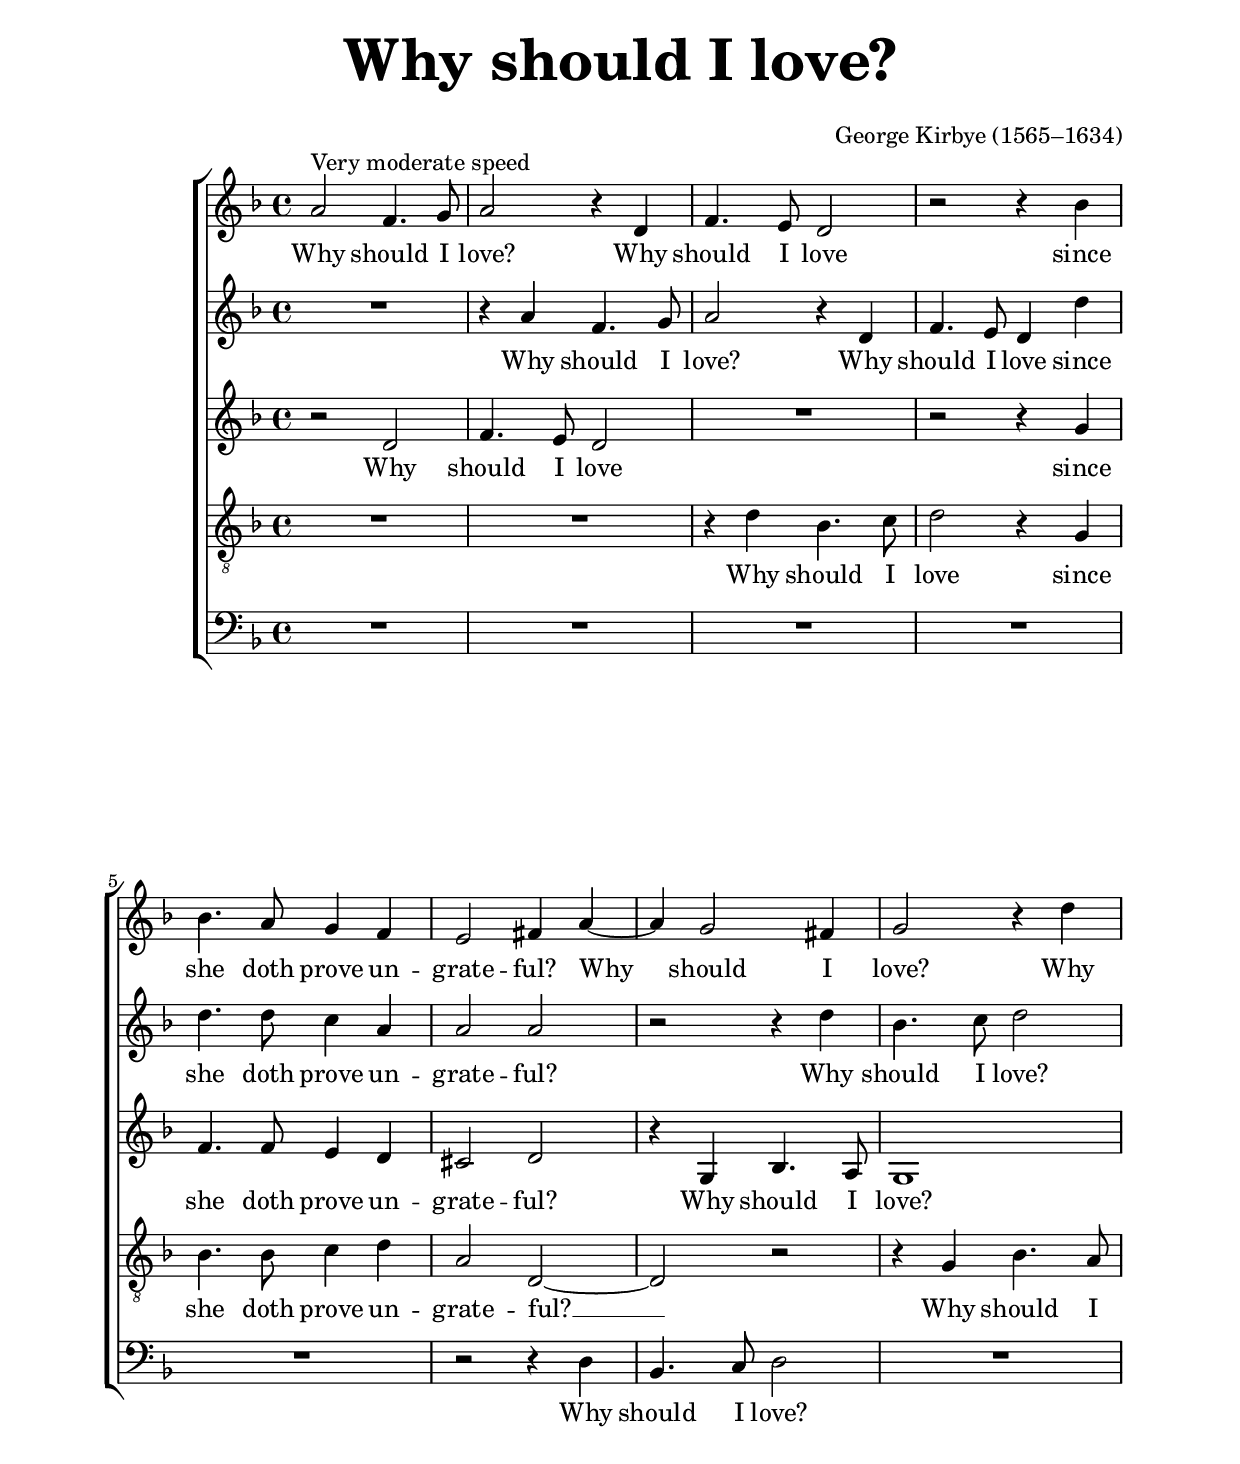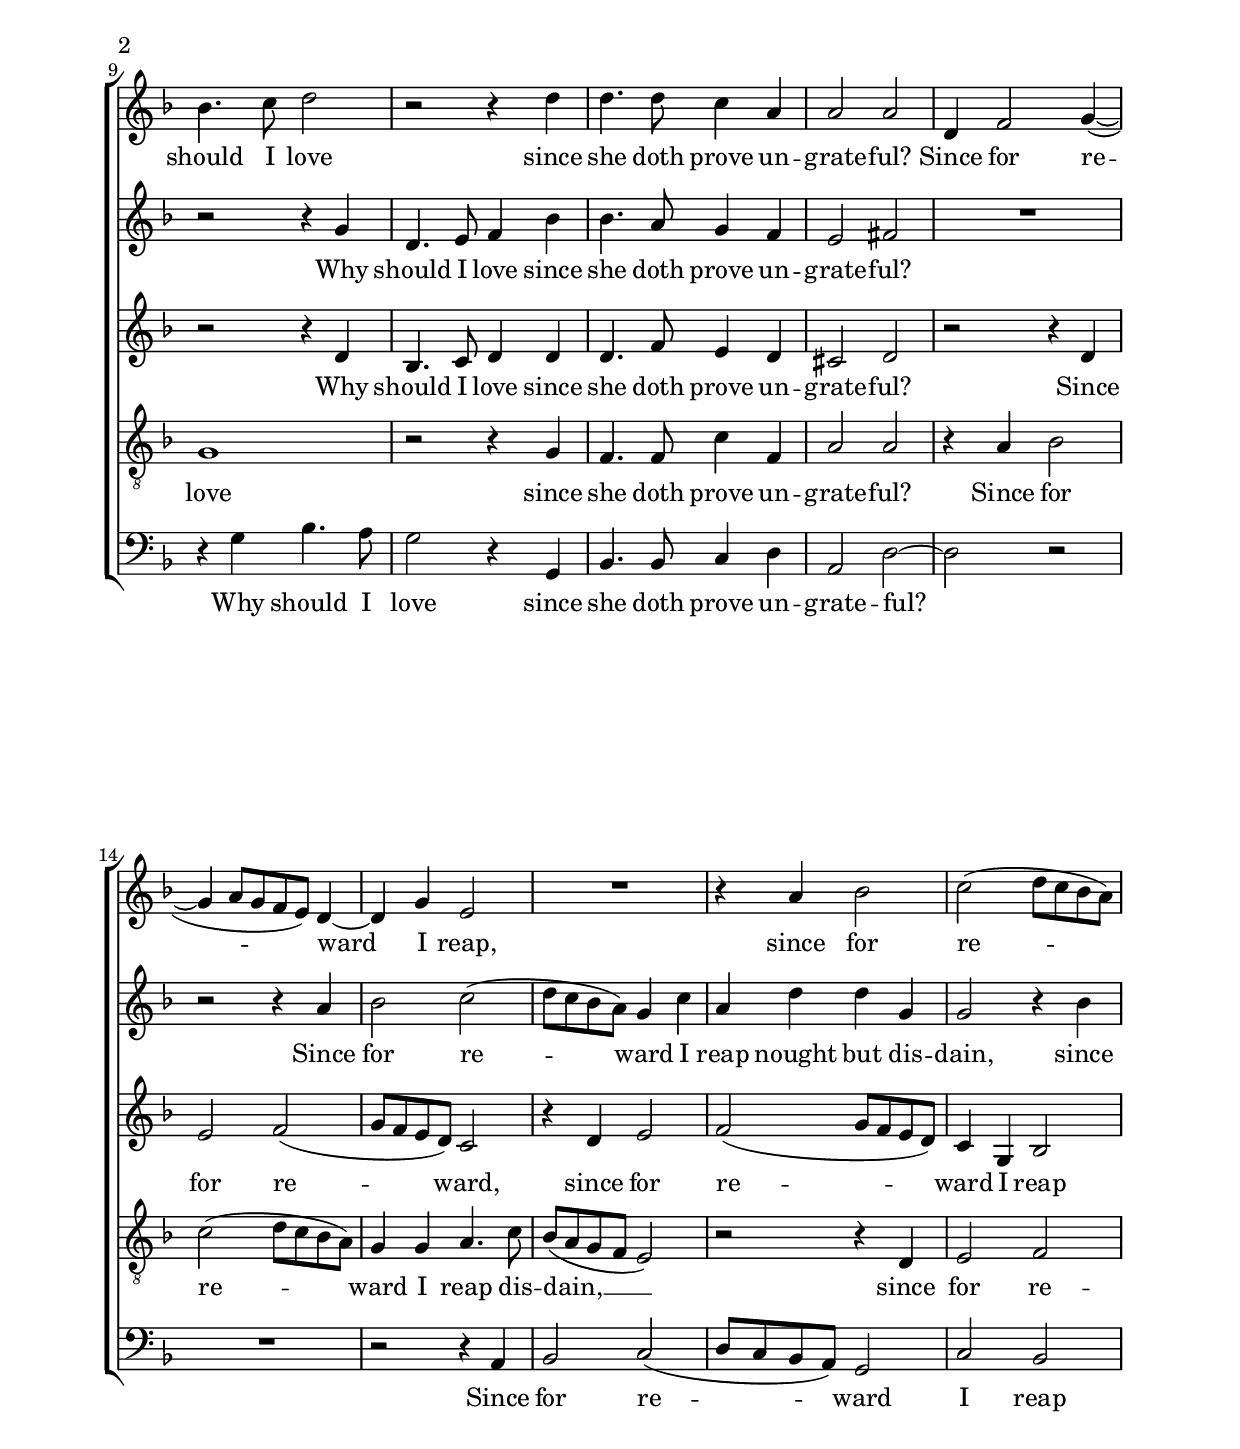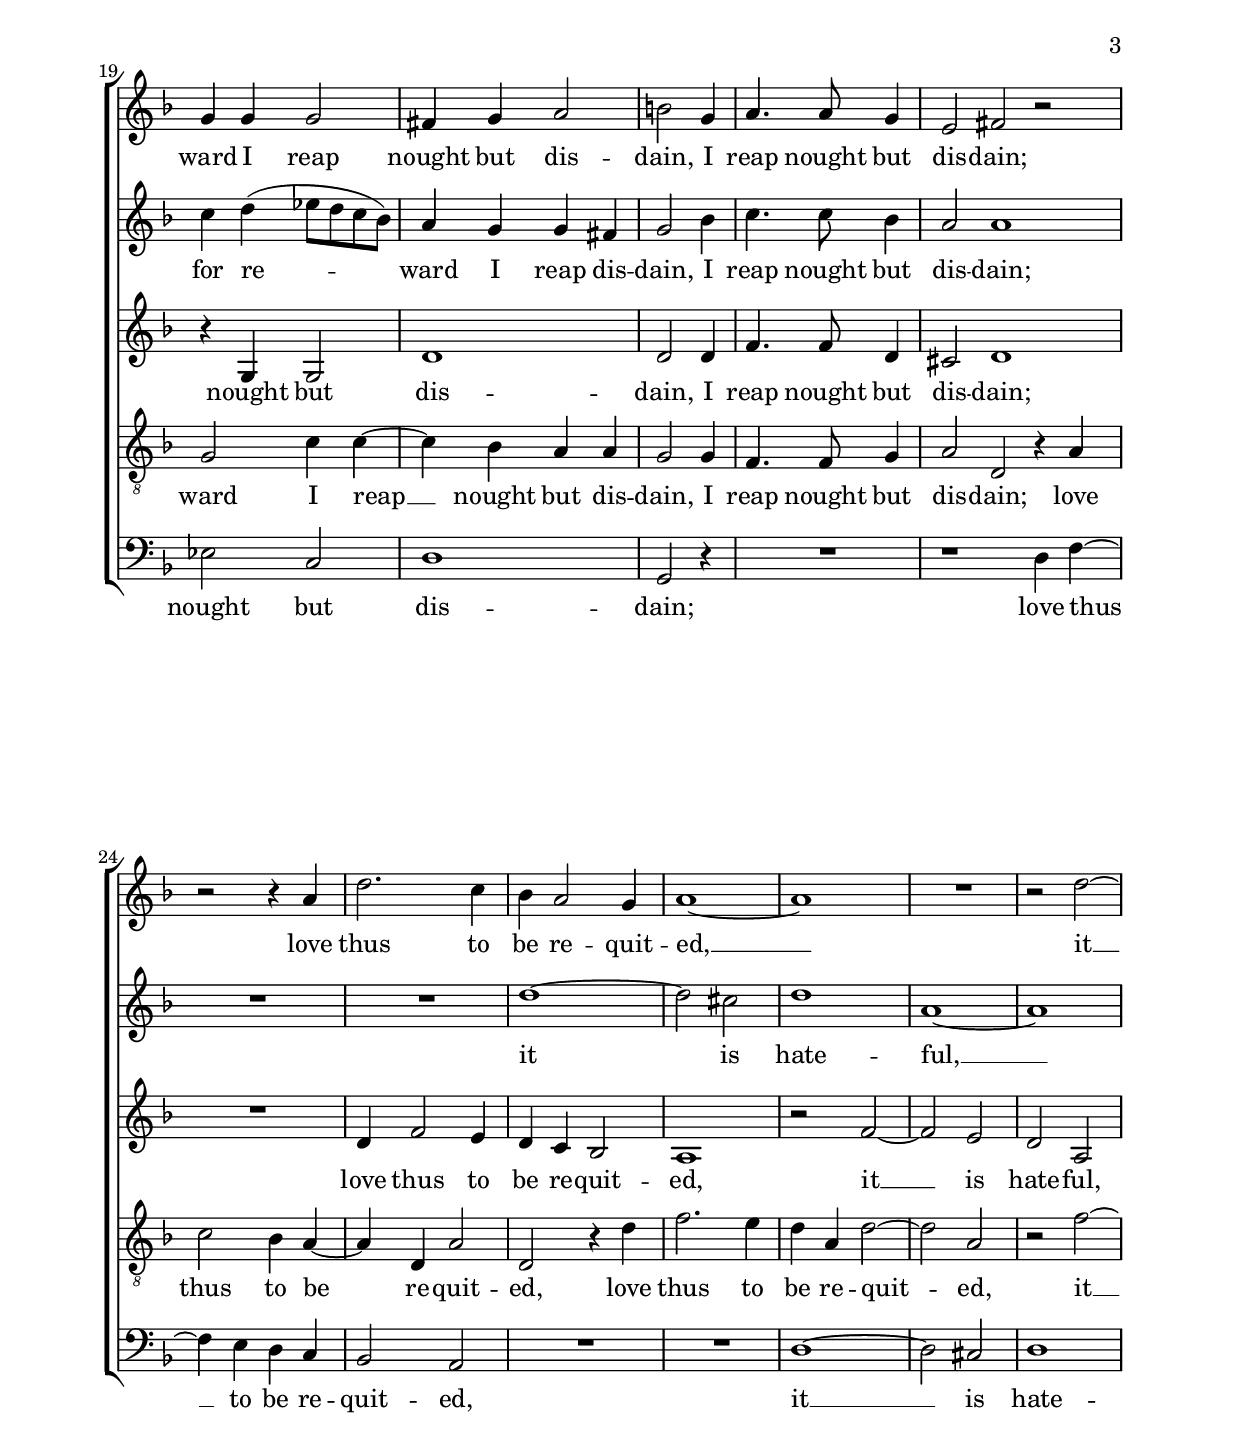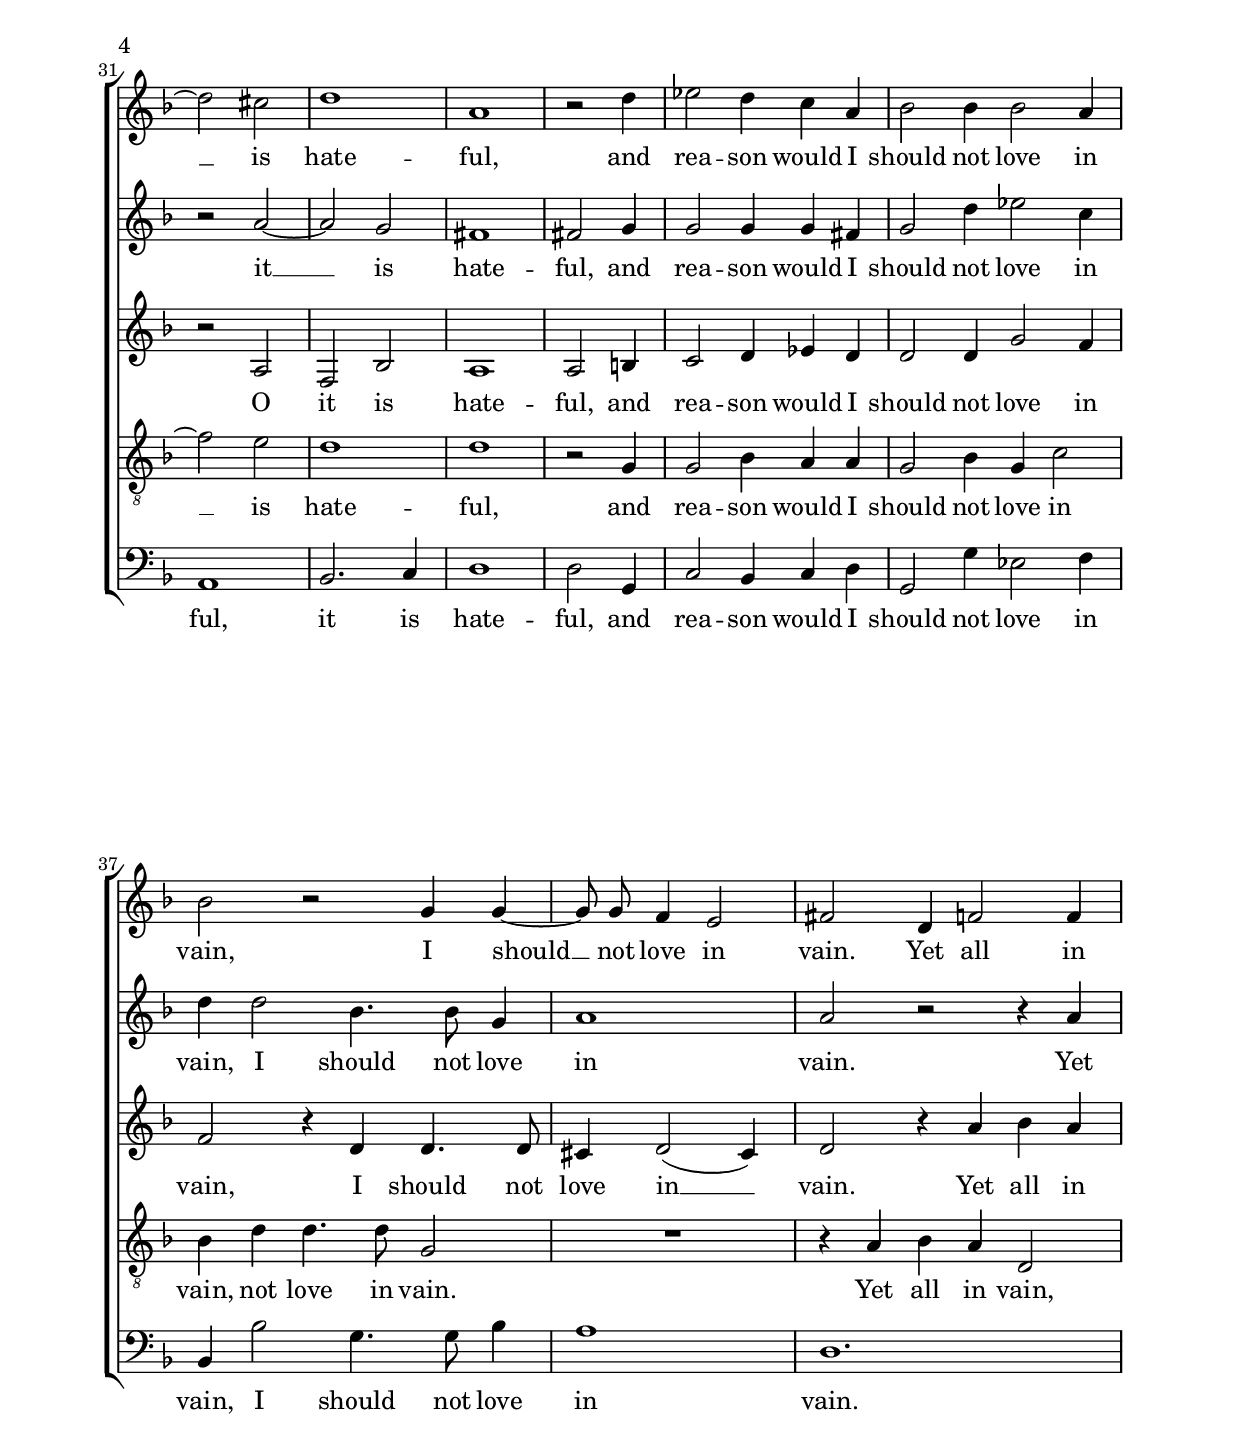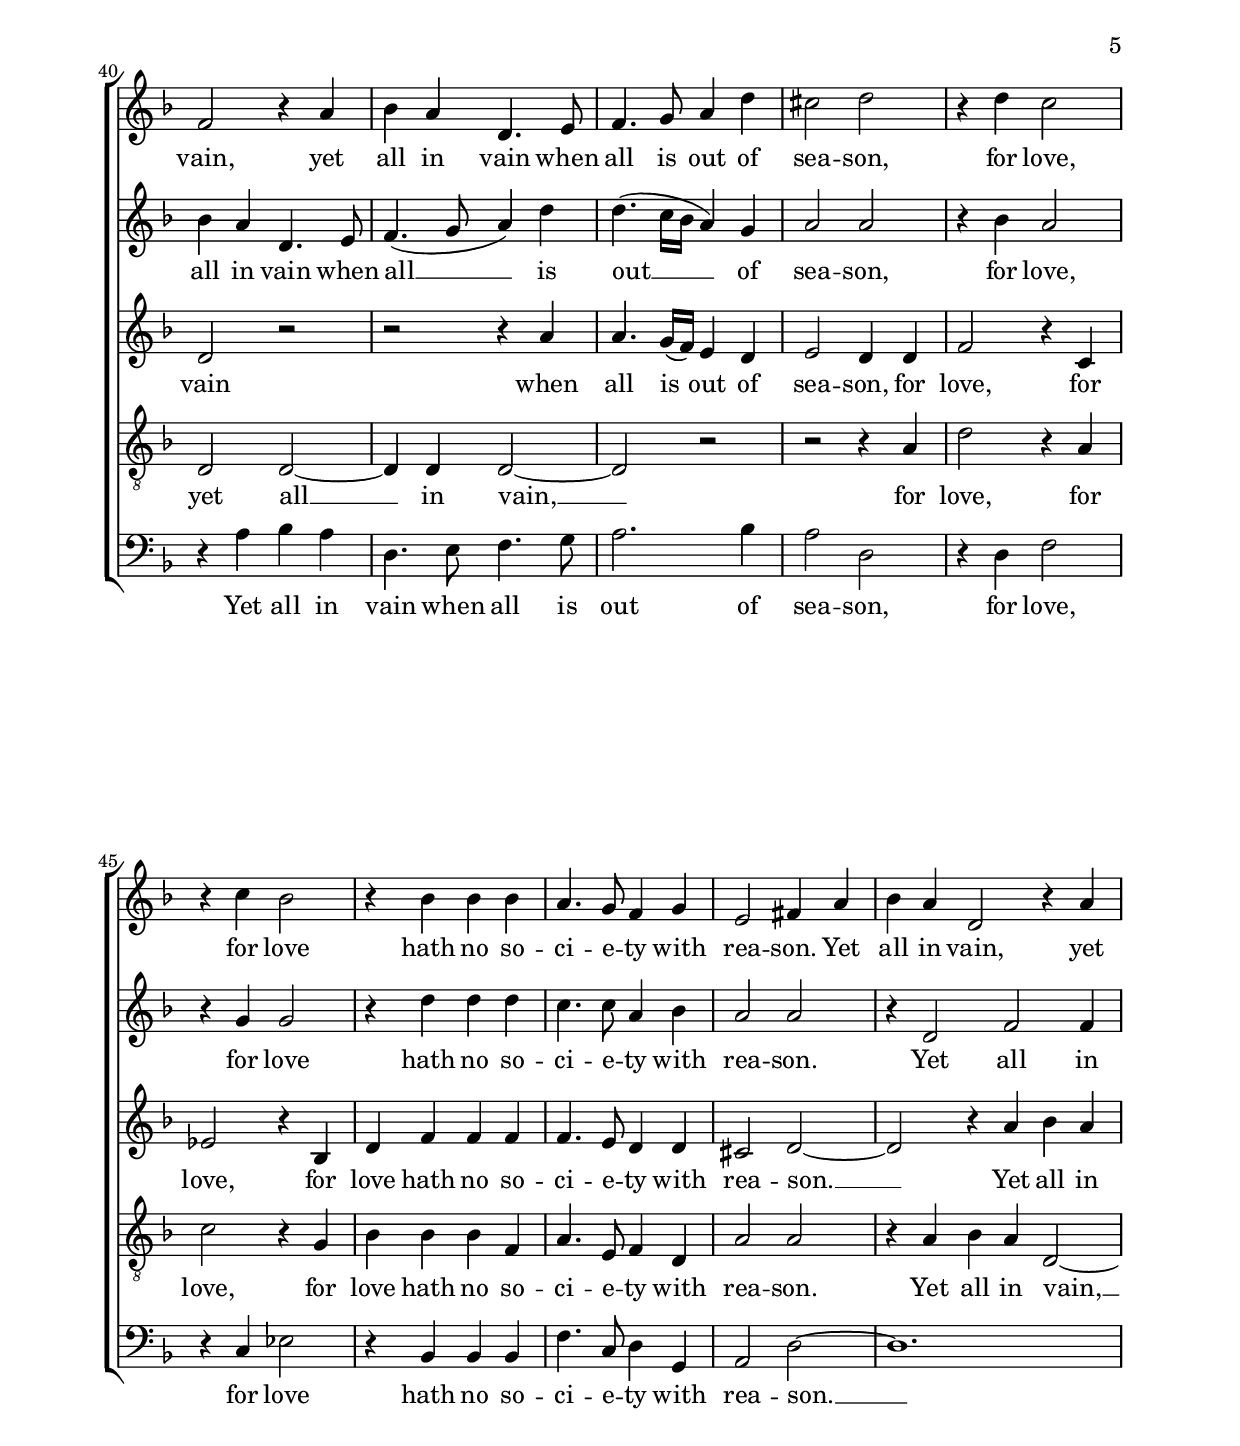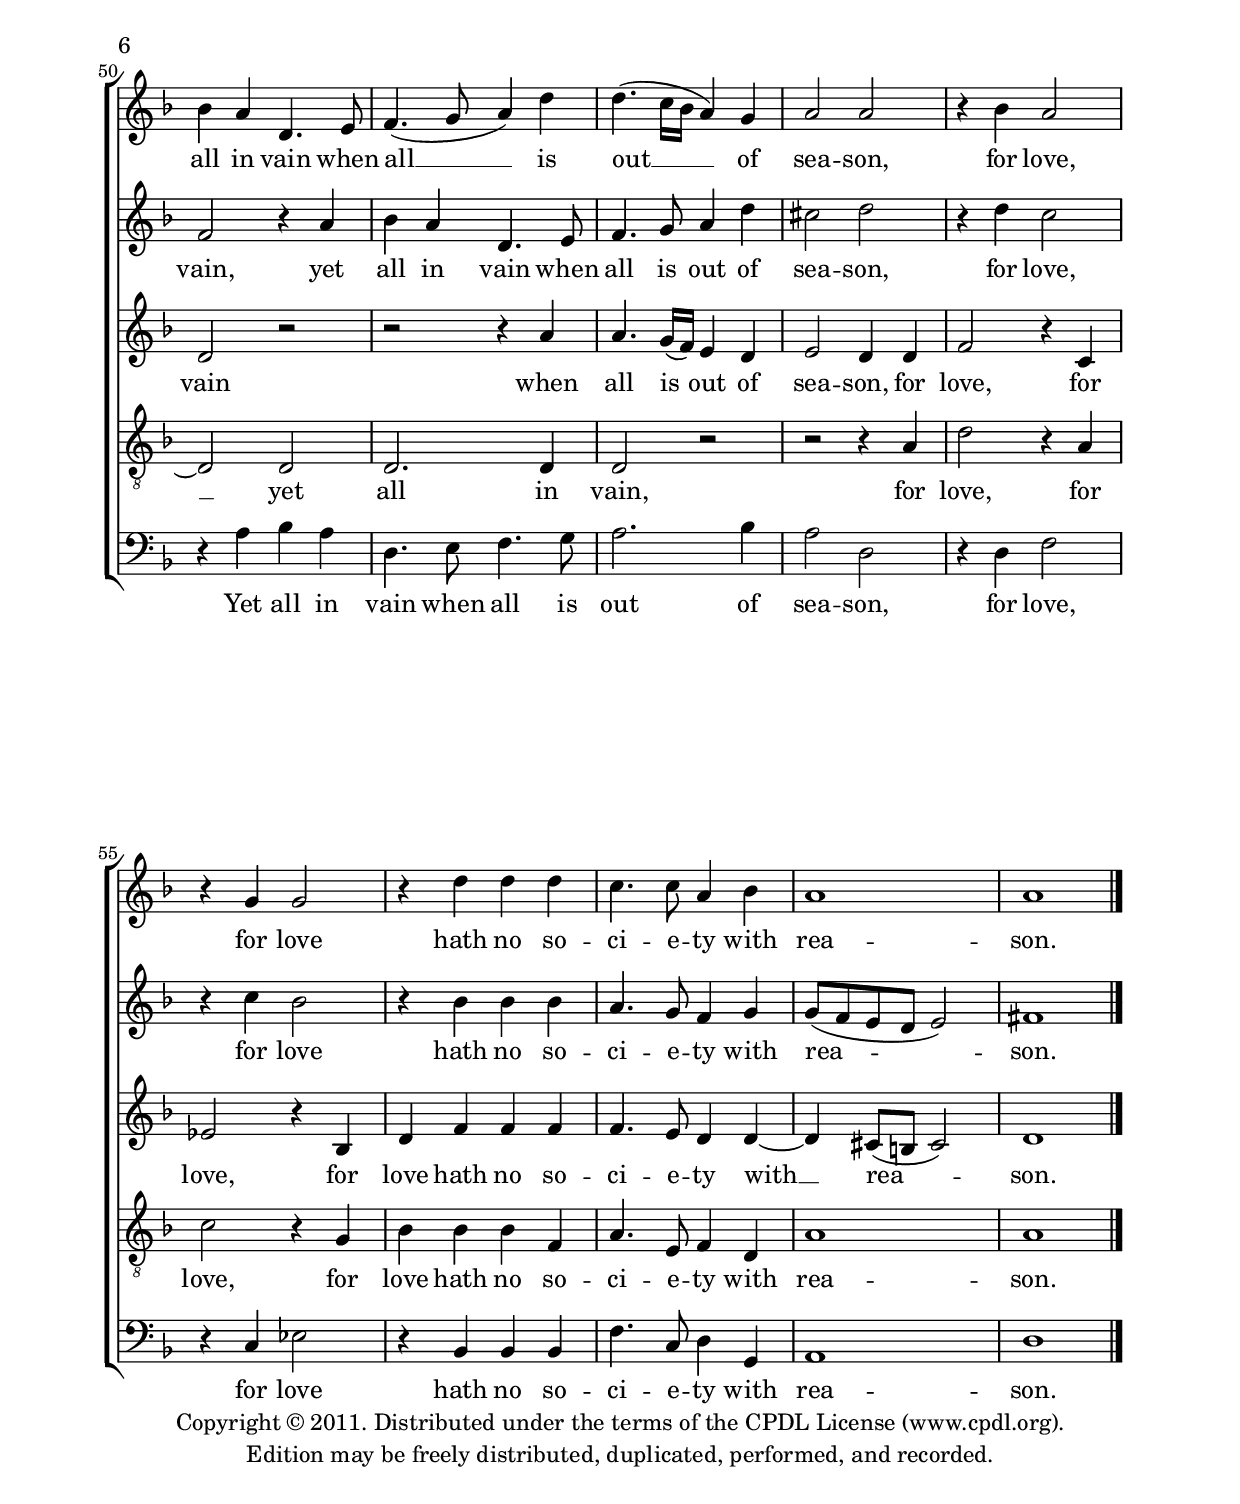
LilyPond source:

\version "2.12.2"

global = {
  \key d \minor
  \time 4/4
}

soponemusic = \relative c'' {
  a2^\markup {"Very moderate speed"} f4. g8 a2 r4 d, f4. e8 d2 r2 r4 bes'
  bes4. a8 g4 f e2 fis4 a~a g2 fis4 g2 r4 d'
  bes4. c8 d2 r2 r4 d d4. d8 c4 a a2 a
  d,4 f2 g4(~g a8[ g f e]) d4~d g e2 R1
  r4 a bes2 c( d8 c bes a) g4 g g2 fis4 g a2
  \override Staff.TimeSignature #'stencil = ##f
  \time 3/4 b g4 a4. a8 g4 \time 6/4 e2 fis r \time 4/4 r r4 a d2. c4 
  bes a2 g4 a1~a R1 r2 d~d cis 
  d1 a \time 3/4 r2 d4 \time 5/4 es2 d4 c a \time 6/4 bes2 bes4
  bes2 a4 bes2 r2 g4 g~ \time 4/4 g8 \noBeam g8 f4 e2 \time 6/4 fis d4 f2 f4
  \time 4/4 f2 r4 a bes a d,4. e8 f4. g8 a4 d cis2 d
  r4 d c2 r4 c bes2 r4 bes bes bes a4. g8 f4 g
  e2 fis4 a \time 6/4 bes a d,2 r4 a'4
  \time 4/4 bes a d,4. e8 f4.( g8 a4) d d4.( c16 bes a4) g a2 a
  r4 bes a2 r4 g g2 r4 d' d d c4. c8  a4 bes
  a1 a \bar"|."
}

soponewords = \lyricmode {
  Why should I love? Why should I love since
  she doth prove un -- grate -- ful? Why should I love? Why
  should I love since she doth prove un -- grate -- ful?
  Since for re -- ward I reap,
  since for re -- ward I reap nought but dis -- 
  dain, I reap nought but dis -- dain; love thus to
  be re -- quit -- ed, __ it __ is
  hate -- ful, and rea -- son would I should not
  love in vain, I should __ not love in vain. Yet all in
  vain, yet all in vain when all is out of sea -- son,
  for love, for love hath no so -- ci -- e -- ty with
  rea -- son. Yet all in vain, yet
  all in vain when all __ is out __ of sea -- son,
  for love, for love hath no so -- ci -- e -- ty with
  rea -- son.
}

soptwomusic = \relative c'' {
  R1 r4 a f4. g8 a2 r4 d, f4. e8 d4 d'
  d4. d8 c4 a a2 a r r4 d bes4. c8 d2
  r2 r4 g, d4. e8 f4 bes bes4. a8 g4 f e2 fis
  R1 r2 r4 a bes2 c( d8 c bes a) g4 c
  a d d g, g2 r4 bes c d( es8 d c bes) a4 g g fis 
  \override Staff.TimeSignature #'stencil = ##f
  \time 3/4 g2 bes4 c4. c8 bes4 \time 6/4 a2 a1 \time 4/4 R1 R1
  d1~d2 cis d1 a~a r2 a~
  a g fis1 \time 3/4 fis2 g4 \time 5/4 g2 g4 g fis \time 6/4 g2 d'4
  es2 c4 d4 d2 bes4. bes8 g4 \time 4/4 a1 \time 6/4 a2 r2 r4 a
  \time 4/4 bes a d,4. e8 f4.( g8 a4) d d4.( c16 bes a4) g a2 a
  r4 bes a2 r4 g g2 r4 d' d d c4. c8  a4 bes
  a2 a \time 6/4 r4 d,2 f f4
  \time 4/4 f2 r4 a bes a d,4. e8 f4. g8 a4 d cis2 d
  r4 d c2 r4 c bes2 r4 bes bes bes a4. g8 f4 g
  g8( f e d e2) fis1 \bar"|."
}

soptwowords = \lyricmode {
  Why should I love? Why should I love since
  she doth prove un -- grate -- ful? Why should I love?
  Why should I love since she doth prove un -- grate -- ful?
  Since for re -- ward I
  reap nought but dis -- dain, since for re -- ward I reap dis -- 
  dain, I reap nought but dis -- dain;
  it_ is hate -- ful, __ it __ is hate -- ful, and rea -- son would I should not
  love in vain, I should not love in vain. Yet 
  all in vain when all __ is out __ of sea -- son,
  for love, for love hath no so -- ci -- e -- ty with
  rea -- son. Yet all in
  vain, yet all in vain when all is out of sea -- son,
  for love, for love hath no so -- ci -- e -- ty with
  rea -- son.
}

altmusic = \relative c' {
  r2 d f4. e8 d2 R1 r2 r4 g
  f4. f8 e4 d cis2 d r4 g, bes4. a8 g1
  r2 r4 d' bes4. c8 d4 d d4. f8 e4 d cis2 d
  r2 r4 d e2 f2( g8 f e d) c2 r4 d e2
  f( g8 f e d) c4 g bes2 r4 g g2 d'1
  \override Staff.TimeSignature #'stencil = ##f
  \time 3/4 d2 d4 f4. f8 d4 \time 6/4  cis2 d1 \time 4/4 R1 d4 f2 e4
  d c bes2 a1 r2 f'~f e d a r a 
  f bes a1 \time 3/4 a2 b4 \time 5/4 c2 d4 es d \time 6/4 d2 d4
  g2 f4 f2 r4 d d4. d8 \time 4/4 cis4 d2( cis4) \time 6/4 d2 r4 a'4 bes a
  \time 4/4 d,2 r r r4 a'4 a4. g16( f) e4 d e2 d4 d
  f2 r4 c es2 r4 bes4 d f f f f4. e8 d4 d 
  cis2 d2~ \time 6/4 d r4 a' bes a
  \time 4/4 d,2 r r r4 a'4 a4. g16( f) e4 d e2 d4 d
  f2 r4 c es2 r4 bes4 d f f f f4. e8 d4 d~
  d cis8( b cis2) d1 \bar"|."
}

altwords = \lyricmode {
  Why should I love since
  she doth prove un -- grate -- ful? Why should I love?
  Why should I love since she doth prove un -- grate -- ful?
  Since for re -- ward, since for
  re -- ward I reap nought but dis -- 
  dain, I reap nought but dis -- dain; love thus to
  be re -- quit -- ed, it __ is hate -- ful, O 
  it is hate -- ful, and rea -- son would I should not
  love in vain, I should not love in __ vain. Yet all in
  vain when all is out of sea -- son, for
  love, for love, for love hath no so -- ci -- e -- ty with
  rea -- son. __ Yet all in
  vain when all is out of sea -- son, for
  love, for love, for love hath no so -- ci -- e -- ty with __
  rea -- son.
}

tenmusic = \relative c' {
  R1 R1 r4 d bes4. c8 d2 r4 g,
  bes4. bes8 c4 d a2 d,~d r2 r4 g bes4. a8
  g1 r2 r4 g f4. f8 c'4 f, a2 a
  r4 a bes2 c( d8 c bes a) g4 g a4. c8 bes( a g f e2)
  r r4 d4 e2 f g c4 c~c bes a a 
  \override Staff.TimeSignature #'stencil = ##f
  \time 3/4 g2 g4 f4. f8 g4 \time 6/4 a2 d, r4 a' \time 4/4 c2 bes4 a~a d, a'2
  d, r4 d' f2. e4 d a d2~d a r f'~f e
  d1 d \time 3/4 r2 g,4 \time 5/4 g2 bes4 a a \time 6/4 g2 bes4
  g4 c2 bes4 d d4. d8 g,2 \time 4/4 R1 \time 6/4 r4 a bes a d,2
  \time 4/4 d d~d4 d d2~d r2 r2 r4 a'4
  d2 r4 a c2 r4 g bes bes bes f a4. e8 f4 d4
  a'2 a \time 6/4 r4 a bes a d,2~
  \time 4/4 d d d2. d4 d2 r2 r2 r4 a'4
  d2 r4 a c2 r4 g bes bes bes f a4. e8 f4 d4
  a'1 a \bar"|."
}

tenwords = \lyricmode {
  Why should I love since
  she doth prove un -- grate -- ful? __ Why should I
  love since she doth prove un -- grate -- ful?
  Since for re -- ward I reap dis -- dain, __ 
  since for re -- ward I reap __ nought but dis -- 
  dain, I reap nought but dis -- dain; love thus to be_ re -- quit -- 
  ed, love thus to be re -- quit -- ed, it __ is 
  hate -- ful, and rea -- son would I should not
  love in vain, not love in vain. Yet all in vain,
  yet all __ in vain, __ for
  love, for love, for love hath no so -- ci -- e -- ty with
  rea -- son. Yet all in vain, __
  yet all in vain, for
  love, for love, for love hath no so -- ci -- e -- ty with
  rea -- son.
}

basmusic = \relative c {
  \repeat unfold 5 { R1 } 
  r2 r4 d bes4. c8 d2 R1
  r4 g bes4. a8 g2 r4 g, bes4. bes8 c4 d a2 d2~
  d r2 R1 r2 r4 a bes2 c
  (d8 c bes a) g2 c bes es c d1
  \override Staff.TimeSignature #'stencil = ##f
  \time 3/4 g,2 r4 R1*3/4 \time 6/4 r1 d'4 f~\time 4/4 f e d c bes2 a
  R1 R1 d~d2 cis d1 a
  bes2. c4 d1 \time 3/4 d2 g,4 \time 5/4 c2 bes4 c d \time 6/4 g,2 g'4
  es2 f4 bes, bes'2 g4. g8 bes4 \time 4/4 a1 \time 6/4 d,1.
  \time 4/4 r4 a'4 bes a d,4. e8 f4. g8 a2. bes4 a2 d,
  r4 d f2 r4 c es2 r4 bes bes bes f'4. c8 d4 g,
  a2 d2~ \time 6/4 d1.
  \time 4/4 r4 a'4 bes a d,4. e8 f4. g8 a2. bes4 a2 d,
  r4 d f2 r4 c es2 r4 bes bes bes f'4. c8 d4 g,
  a1 d \bar"|."
}

baswords = \lyricmode {
  Why should I love?
  Why should I love since she doth prove un -- grate -- ful?
  Since for re --
  ward I reap nought but dis -- 
  dain; love thus __ to be re -- quit -- ed, it __ is hate -- ful, 
  it is hate -- ful, and rea -- son would I should not
  love in vain, I should not love in vain. 
  Yet all in vain when all is out of sea -- son,
  for love, for love hath no so -- ci -- e -- ty with
  rea -- son. __
  Yet all in vain when all is out of sea -- son,
  for love, for love hath no so -- ci -- e -- ty with
  rea -- son.
}


\header {
    title = \markup  \override #'(font-size . 8)
                 \center-column {
		    \hspace #20
		   "Why should I love?"
		    \hspace #20 
		  }
    composer =  \markup { "George Kirbye (1565–1634)" }
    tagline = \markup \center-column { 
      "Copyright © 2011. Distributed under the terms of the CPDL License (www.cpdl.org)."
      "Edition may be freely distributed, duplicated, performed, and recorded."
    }
 }

\paper{
  top-margin = 2\cm
  bottom-margin = 3.5\cm
  left-margin = 2\cm
  line-width = 17\cm
  between-system-space = 20\mm
  before-title-space = 3\cm
}

\score {
  \new ChoirStaff <<
    
    \new Staff <<
      \new Voice = "sopone" {
        << \global \soponemusic >>
      }
    >>
    \new Lyrics = "sopone" { s1 }
    
    \new Staff <<
      \new Voice = "soptwo" {
        << \global \soptwomusic >>
      }
    >>
    \new Lyrics = "soptwo" { s1 }
    
    \new Staff <<
      \new Voice = "alt" {
        << \global \altmusic >>
      }
    >>
    \new Lyrics = "alt" { s1 }
    
    \new Staff <<
     \new Voice = "tenor" {
        << \clef "treble_8" \global \tenmusic >>
      }
    >>
    \new Lyrics = "tenor"
    
    \new Staff <<
      \new Voice = "bass" {
       << \clef bass \global \basmusic >>
      }
    >>
    \new Lyrics = "bass" { s1 }
    
    \context Lyrics = sopone \lyricsto sopone \soponewords
    \context Lyrics = soptwo \lyricsto soptwo \soptwowords
    \context Lyrics = alt \lyricsto alt \altwords
    \context Lyrics = tenor \lyricsto tenor \tenwords
    \context Lyrics = bass \lyricsto bass \baswords
    
>>  


  \layout {
    \context {
      \Score
    }
    \context {
      % a little smaller so lyrics
      % can be closer to the staff
      \Staff
      \override VerticalAxisGroup #'minimum-Y-extent = #'(-3.5 . 3.5)
    }
  }
  \midi { }
}